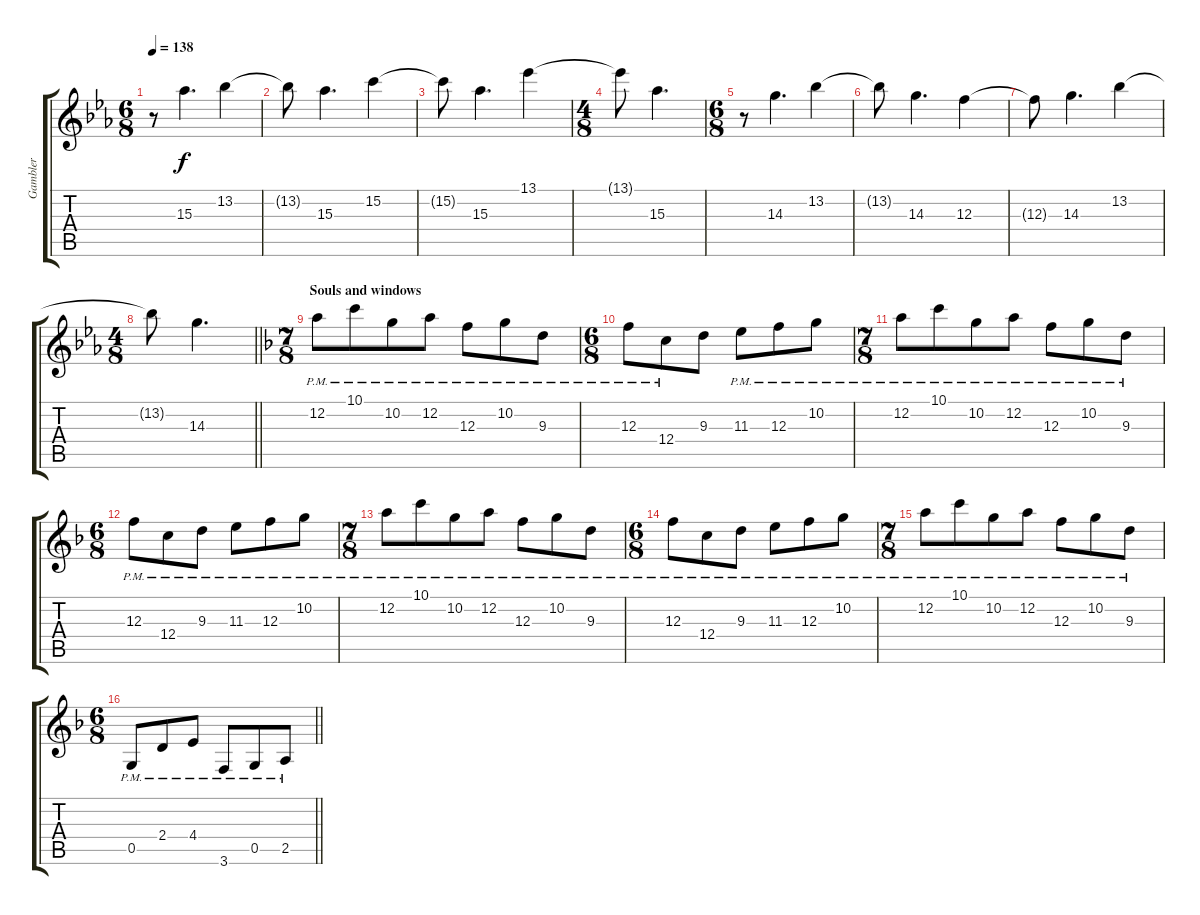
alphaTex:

\track ("Gambler" "Gambler") {instrument distortionguitar}
\staff {score tabs}
\tuning (D4 A3 F3 C3 G2 D2) {hide}
\ts (6 8)
\tempo 138
\clef g2
\ks eb
r.8{dy f} 15.3.4{d} 13.2.4 |
13.2{t}.8 15.3.4{d} 15.2.4 |
15.2{t}.8 15.3.4{d} 13.1.4 |
\ts (4 8)
13.1{t}.8 15.3.4{d} |
\ts (6 8)
r.8 14.3.4{d} 13.2.4 |
13.2{t}.8 14.3.4{d} 12.3.4 |
12.3{t}.8 14.3.4{d} 13.2.4 |
\ts (4 8)
\barLineRight lightlight
13.2{t}.8 14.3.4{d} |
\ts (7 8)
\section ("" "Souls and windows")
\ks f
12.2{pm}.8{instrument distortionguitar} 10.1{pm}.8 10.2{pm}.8 12.2{pm}.8 12.3{pm}.8 10.2{pm}.8 9.3{pm}.8 |
\ts (6 8)
12.3{pm}.8 12.4{pm}.8 9.3.8 11.3{pm}.8 12.3{pm}.8 10.2{pm}.8 |
\ts (7 8)
12.2{pm}.8 10.1{pm}.8 10.2{pm}.8 12.2{pm}.8 12.3{pm}.8 10.2{pm}.8 9.3{pm}.8 |
\ts (6 8)
12.3{pm}.8 12.4{pm}.8 9.3{pm}.8 11.3{pm}.8 12.3{pm}.8 10.2{pm}.8 |
\ts (7 8)
12.2{pm}.8 10.1{pm}.8 10.2{pm}.8 12.2{pm}.8 12.3{pm}.8 10.2{pm}.8 9.3{pm}.8 |
\ts (6 8)
12.3{pm}.8 12.4{pm}.8 9.3{pm}.8 11.3{pm}.8 12.3{pm}.8 10.2{pm}.8 |
\ts (7 8)
12.2{pm}.8 10.1{pm}.8 10.2{pm}.8 12.2{pm}.8 12.3{pm}.8 10.2{pm}.8 9.3{pm}.8 |
\ts (6 8)
\barLineRight lightlight
0.5{pm}.8 2.4{pm}.8 4.4{pm}.8 3.6{pm}.8 0.5{pm}.8 2.5{pm}.8
